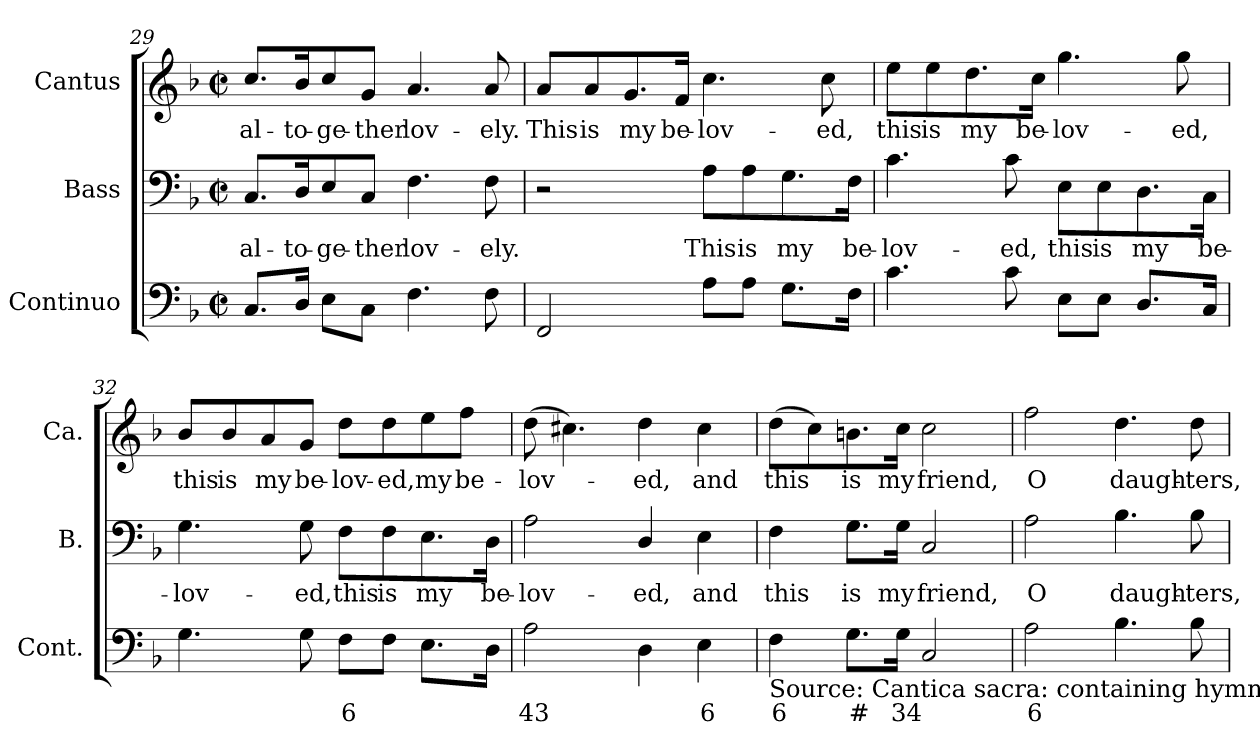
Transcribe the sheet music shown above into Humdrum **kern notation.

**kern	**text	**kern	**text	**kern	**text
*part3	*part3	*part2	*part2	*part1	*part1
*staff3	*staff3	*staff2	*staff2	*staff1	*staff1
*I"Continuo	*	*I"Bass	*	*I"Cantus	*
*I'Cont.	*	*I'B.	*	*I'Ca.	*
*clefF4	*	*clefF4	*	*clefG2	*
*k[b-]	*	*k[b-]	*	*k[b-]	*
*F:	*	*F:	*	*F:	*
*M2/2	*	*M2/2	*	*M2/2	*
*met(c|)	*	*met(c|)	*	*met(c|)	*
=29	=29	=29	=29	=29	=29
!	!	!	!LO:LY:b:color=#000000	!	!
!	!	!	!	!	!LO:LY:b:color=#000000
8.Ci/L	.	8.Ci/L	al-	8.cci/L	al-
!	!	!	!LO:LY:b:color=#000000	!	!
!	!	!	!	!	!LO:LY:b:color=#000000
16Di/Jk	.	16Di/K	-to-	16b-i/K	-to-
!	!	!	!LO:LY:b:color=#000000	!	!
!	!	!	!	!	!LO:LY:b:color=#000000
8Ei\L	.	8Ei/	-ge-	8cci/	-ge-
!	!	!	!LO:LY:b:color=#000000	!	!
!	!	!	!	!	!LO:LY:b:color=#000000
8Ci\J	.	8Ci/J	-ther	8gi/J	-ther
!	!	!	!LO:LY:b:color=#000000	!	!
!	!	!	!	!	!LO:LY:b:color=#000000
4.Fi\	.	4.Fi\	lov-	4.ai/	lov-
!	!	!	!LO:LY:b:color=#000000	!	!
!	!	!	!	!	!LO:LY:b:color=#000000
8Fi\	.	8Fi\	-ely.	8ai/	-ely.
=30	=30	=30	=30	=30	=30
!	!	!	!	!	!LO:LY:b:color=#000000
2FFi/	.	2r	.	8ai/L	This
!	!	!	!	!	!LO:LY:b:color=#000000
.	.	.	.	8ai/	is
!	!	!	!	!	!LO:LY:b:color=#000000
.	.	.	.	8.gi/	my
!	!	!	!	!	!LO:LY:b:color=#000000
.	.	.	.	16fi/Jk	be-
!	!	!	!LO:LY:b:color=#000000	!	!
!	!	!	!	!	!LO:LY:b:color=#000000
8Ai\L	.	8Ai\L	This	4.cci\	-lov-
!	!	!	!LO:LY:b:color=#000000	!	!
8Ai\J	.	8Ai\	is	.	.
!	!	!	!LO:LY:b:color=#000000	!	!
8.Gi\L	.	8.Gi\	my	.	.
!	!	!	!	!	!LO:LY:b:color=#000000
.	.	.	.	8cci\	-ed,
!	!	!	!LO:LY:b:color=#000000	!	!
16Fi\Jk	.	16Fi\Jk	be-	.	.
!!LO:LB:g=z
=31	=31	=31	=31	=31	=31
!	!	!	!LO:LY:b:color=#000000	!	!
!	!	!	!	!	!LO:LY:b:color=#000000
4.ci\	.	4.ci\	-lov-	8eei\L	this
!	!	!	!	!	!LO:LY:b:color=#000000
.	.	.	.	8eei\	is
!	!	!	!	!	!LO:LY:b:color=#000000
.	.	.	.	8.ddi\	my
!	!	!	!LO:LY:b:color=#000000	!	!
8ci\	.	8ci\	-ed,	.	.
!	!	!	!	!	!LO:LY:b:color=#000000
.	.	.	.	16cci\Jk	be-
!	!	!	!LO:LY:b:color=#000000	!	!
!	!	!	!	!	!LO:LY:b:color=#000000
8Ei\L	.	8Ei\L	this	4.ggi\	-lov-
!	!	!	!LO:LY:b:color=#000000	!	!
8Ei\J	.	8Ei\	is	.	.
!	!	!	!LO:LY:b:color=#000000	!	!
8.Di/L	.	8.Di\	my	.	.
!	!	!	!	!	!LO:LY:b:color=#000000
.	.	.	.	8ggi\	-ed,
!	!	!	!LO:LY:b:color=#000000	!	!
16Ci/Jk	.	16Ci\Jk	be-	.	.
=32	=32	=32	=32	=32	=32
!	!	!	!LO:LY:b:color=#000000	!	!
!	!	!	!	!	!LO:LY:b:color=#000000
4.Gi\	.	4.Gi\	-lov-	8b-i/L	this
!	!	!	!	!	!LO:LY:b:color=#000000
.	.	.	.	8b-i/	is
!	!	!	!	!	!LO:LY:b:color=#000000
.	.	.	.	8ai/	my
!	!	!	!LO:LY:b:color=#000000	!	!
!	!	!	!	!	!LO:LY:b:color=#000000
8Gi\	.	8Gi\	-ed,	8gi/J	be-
!	!LO:LY:b:color=#000000	!	!	!	!
!	!	!	!LO:LY:b:color=#000000	!	!
!	!	!	!	!	!LO:LY:b:color=#000000
8Fi\L	6	8Fi\L	this	8ddi\L	-lov-
!	!	!	!LO:LY:b:color=#000000	!	!
!	!	!	!	!	!LO:LY:b:color=#000000
8Fi\J	.	8Fi\	is	8ddi\	-ed,
!	!	!	!LO:LY:b:color=#000000	!	!
!	!	!	!	!	!LO:LY:b:color=#000000
8.Ei\L	.	8.Ei\	my	8eei\	my
!	!	!	!	!	!LO:LY:b:color=#000000
.	.	.	.	8ffi\J	be-
!	!	!	!LO:LY:b:color=#000000	!	!
16Di\Jk	.	16Di\Jk	be-	.	.
=33	=33	=33	=33	=33	=33
!	!LO:LY:b:color=#000000	!	!	!	!
!	!	!	!LO:LY:b:color=#000000	!	!
!	!	!	!	!	!LO:LY:b:color=#000000
2Ai\	43	2Ai\	-lov-	(8ddi\	-lov-
.	.	.	.	4.cc#Xi\)	.
!	!	!	!LO:LY:b:color=#000000	!	!
!	!	!	!	!	!LO:LY:b:color=#000000
4Di\	.	4Di/	-ed,	4ddi\	-ed,
!	!LO:LY:b:color=#000000	!	!	!	!
!	!	!	!LO:LY:b:color=#000000	!	!
!	!	!	!	!	!LO:LY:b:color=#000000
4Ei\	6	4Ei\	and	4cc#i\	and
!!LO:LB:g=z
=34	=34	=34	=34	=34	=34
!	!LO:LY:b:color=#000000	!	!	!	!
!	!	!	!LO:LY:b:color=#000000	!	!
!LO:TX:b:t=Source&colon; Cantica sacra&colon; containing hymns and anthems for two voices to the organ, both Latine and English, edited by John Playford, 1674	!	!	!	!	!
!	!	!	!	!	!LO:LY:b:color=#000000
4Fi\	6	4Fi\	this	(8ddi\L	this
.	.	.	.	8cci\)	.
!	!LO:LY:b:color=#000000	!	!	!	!
!	!	!	!LO:LY:b:color=#000000	!	!
!	!	!	!	!	!LO:LY:b:color=#000000
8.Gi\L	#	8.Gi\L	is	8.bni\	is
!	!LO:LY:b:color=#000000	!	!	!	!
!	!	!	!LO:LY:b:color=#000000	!	!
!	!	!	!	!	!LO:LY:b:color=#000000
16Gi\Jk	34	16Gi\Jk	my	16cci\Jk	my
!	!	!	!LO:LY:b:color=#000000	!	!
!	!	!	!	!	!LO:LY:b:color=#000000
2Ci/	.	2Ci/	friend,	2cci\	friend,
=35	=35	=35	=35	=35	=35
!	!LO:LY:b:color=#000000	!	!	!	!
!	!	!	!LO:LY:b:color=#000000	!	!
!	!	!	!	!	!LO:LY:b:color=#000000
2Ai\	6	2Ai\	O	2ffi\	O
!	!	!	!LO:LY:b:color=#000000	!	!
!	!	!	!	!	!LO:LY:b:color=#000000
4.B-i\	.	4.B-i\	daugh-	4.ddi\	daugh-
!	!	!	!LO:LY:b:color=#000000	!	!
!	!	!	!	!	!LO:LY:b:color=#000000
8B-i\	.	8B-i\	-ters,	8ddi\	-ters,
=	=	=	=	=	=
*-	*-	*-	*-	*-	*-
